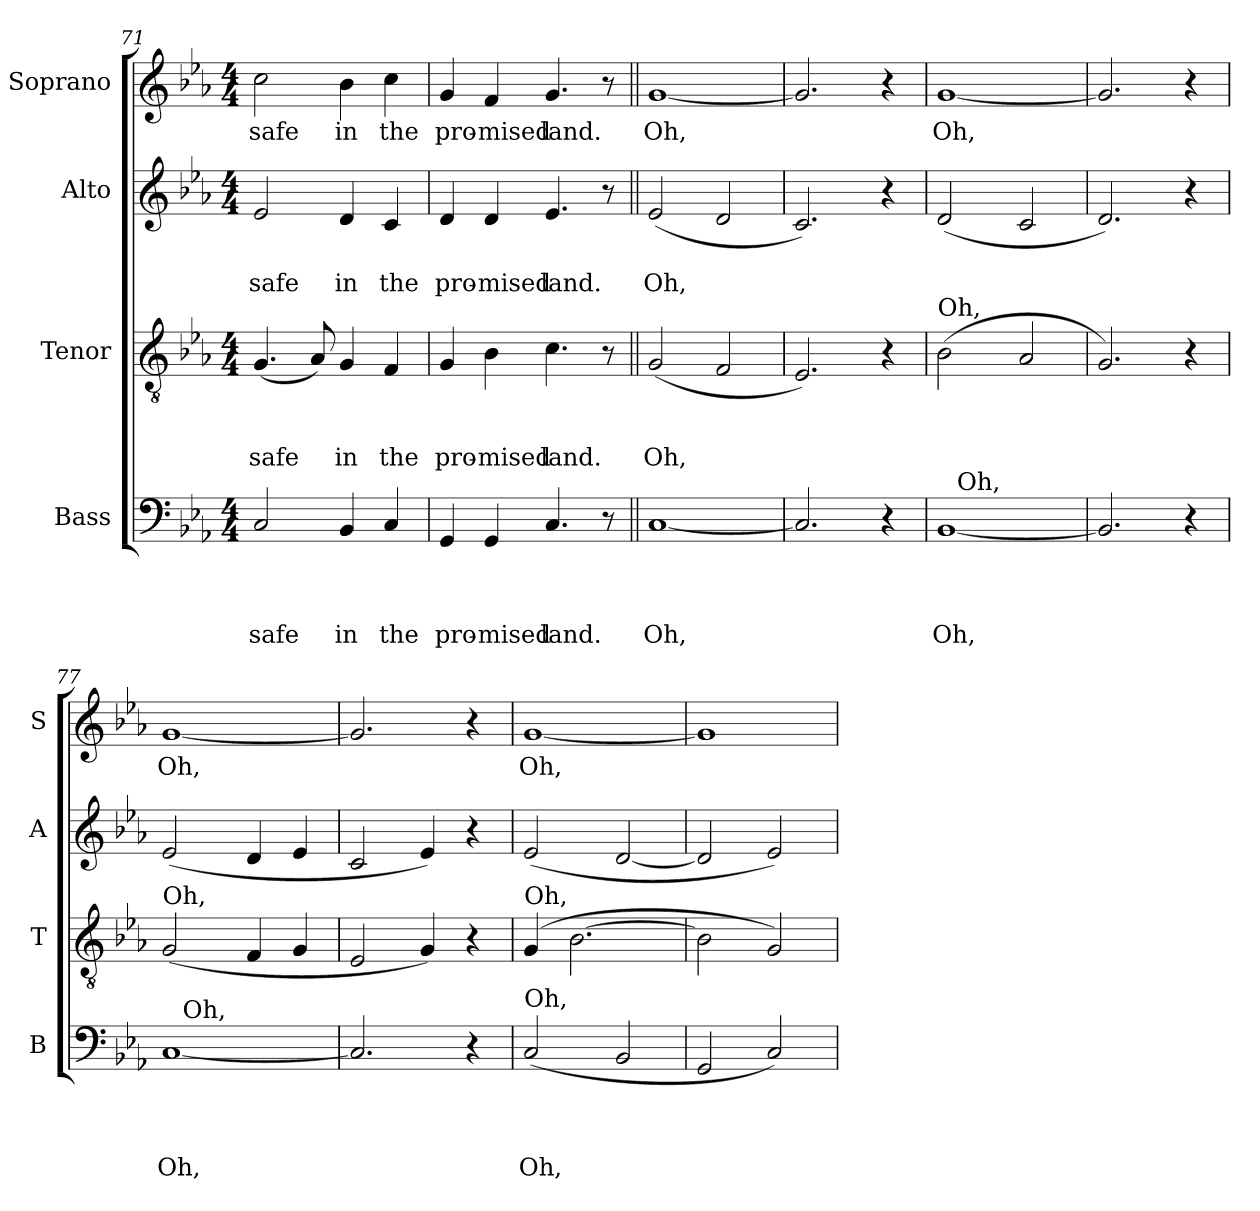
**kern	**text	**text	**text	**text	**kern	**text	**text	**text	**kern	**text	**text	**kern	**text
*part4	*part4	*part4	*part4	*part4	*part3	*part3	*part3	*part3	*part2	*part2	*part2	*part1	*part1
*staff4	*staff4	*staff4	*staff4	*staff4	*staff3	*staff3	*staff3	*staff3	*staff2	*staff2	*staff2	*staff1	*staff1
*I"Bass	*	*	*	*	*I"Tenor	*	*	*	*I"Alto	*	*	*I"Soprano	*
*I'B	*	*	*	*	*I'T	*	*	*	*I'A	*	*	*I'S	*
*clefF4	*	*	*	*	*clefGv2	*	*	*	*clefG2	*	*	*clefG2	*
*k[b-e-a-]	*	*	*	*	*k[b-e-a-]	*	*	*	*k[b-e-a-]	*	*	*k[b-e-a-]	*
*E-:	*	*	*	*	*E-:	*	*	*	*E-:	*	*	*E-:	*
*M4/4	*	*	*	*	*M4/4	*	*	*	*M4/4	*	*	*M4/4	*
=71	=71	=71	=71	=71	=71	=71	=71	=71	=71	=71	=71	=71	=71
!	!	!	!	!LO:LY:b	!	!	!	!LO:LY:b	!	!	!LO:LY:b	!	!LO:LY:b
2C/	.	.	.	safe	(<4.G/	.	.	safe	2e-/	.	safe	2cc\	safe
.	.	.	.	.	8A-/)	.	.	.	.	.	.	.	.
!	!	!	!	!LO:LY:b	!	!	!	!LO:LY:b	!	!	!LO:LY:b	!	!LO:LY:b
4BB-/	.	.	.	in	4G/	.	.	in	4d/	.	in	4b-\	in
!	!	!	!	!LO:LY:b	!	!	!	!LO:LY:b	!	!	!LO:LY:b	!	!LO:LY:b
4C/	.	.	.	the	4F/	.	.	the	4c/	.	the	4cc\	the
=72	=72	=72	=72	=72	=72	=72	=72	=72	=72	=72	=72	=72	=72
!	!	!	!	!LO:LY:b	!	!	!	!LO:LY:b	!	!	!LO:LY:b	!	!LO:LY:b
4GG/	.	.	.	pro-	4G/	.	.	pro-	4d/	.	pro-	4g/	pro-
!	!	!	!	!LO:LY:b	!	!	!	!LO:LY:b	!	!	!LO:LY:b	!	!LO:LY:b
4GG/	.	.	.	-mised	4B-\	.	.	-mised	4d/	.	-mised	4f/	-mised
!	!	!	!	!LO:LY:b	!	!	!	!LO:LY:b	!	!	!LO:LY:b	!	!LO:LY:b
4.C/	.	.	.	land.	4.c\	.	.	land.	4.e-/	.	land.	4.g/	land.
8r	.	.	.	.	8r	.	.	.	8r	.	.	8r	.
=73||	=73||	=73||	=73||	=73||	=73||	=73||	=73||	=73||	=73||	=73||	=73||	=73||	=73||
!	!	!	!	!LO:LY:b	!	!	!	!LO:LY:b	!	!	!LO:LY:b	!	!LO:LY:b
[<1C	.	.	.	Oh,	(<2G/	.	.	Oh,	(<2e-/	.	Oh,	[<1g	Oh,
.	.	.	.	.	2F/	.	.	.	2d/	.	.	.	.
!!LO:LB:g=z
=74	=74	=74	=74	=74	=74	=74	=74	=74	=74	=74	=74	=74	=74
2.C/]	.	.	.	.	2.E-/)	.	.	.	2.c/)	.	.	2.g/]	.
4r	.	.	.	.	4r	.	.	.	4r	.	.	4r	.
=75	=75	=75	=75	=75	=75	=75	=75	=75	=75	=75	=75	=75	=75
!	!	!	!	!	!LO:TX:a:t=Oh,	!	!	!	!	!	!	!	!
!	!	!	!	!LO:LY:b	!	!	!	!	!	!	!	!	!LO:LY:b
*^	*	*	*	*	*	*	*	*	*	*	*	*	*
[<1BB-	16ryy	.	.	.	Oh,	(>2B-\	.	.	.	(<2d/	.	.	[<1g	Oh,
!	!LO:TX:a:t=Oh,	!	!	!	!	!	!	!	!	!	!	!	!	!
.	2...ryy	.	.	.	.	.	.	.	.	.	.	.	.	.
.	.	.	.	.	.	2A-/	.	.	.	2c/	.	.	.	.
*v	*v	*	*	*	*	*	*	*	*	*	*	*	*	*
=76	=76	=76	=76	=76	=76	=76	=76	=76	=76	=76	=76	=76	=76
2.BB-/]	.	.	.	.	2.G/)	.	.	.	2.d/)	.	.	2.g/]	.
4r	.	.	.	.	4r	.	.	.	4r	.	.	4r	.
=77	=77	=77	=77	=77	=77	=77	=77	=77	=77	=77	=77	=77	=77
!	!	!	!	!	!LO:TX:a:t=Oh,	!	!	!	!	!	!	!	!
!	!	!	!	!LO:LY:b	!	!	!	!	!	!	!	!	!LO:LY:b
*^	*	*	*	*	*	*	*	*	*	*	*	*	*
[<1C	16ryy	.	.	.	Oh,	(<2G/	.	.	.	(<2e-/	.	.	[<1g	Oh,
!	!LO:TX:a:t=Oh,	!	!	!	!	!	!	!	!	!	!	!	!	!
.	2...ryy	.	.	.	.	.	.	.	.	.	.	.	.	.
.	.	.	.	.	.	4F/	.	.	.	4d/	.	.	.	.
.	.	.	.	.	.	4G/	.	.	.	4e-/	.	.	.	.
*v	*v	*	*	*	*	*	*	*	*	*	*	*	*	*
=78	=78	=78	=78	=78	=78	=78	=78	=78	=78	=78	=78	=78	=78
2.C/]	.	.	.	.	2E-/	.	.	.	2c/	.	.	2.g/]	.
.	.	.	.	.	4G/)	.	.	.	4e-/)	.	.	.	.
4r	.	.	.	.	4r	.	.	.	4r	.	.	4r	.
=79	=79	=79	=79	=79	=79	=79	=79	=79	=79	=79	=79	=79	=79
!	!	!	!	!	!LO:TX:a:t=Oh,	!	!	!	!	!	!	!	!
!LO:TX:a:t=Oh,	!	!	!	!	!	!	!	!	!	!	!	!	!
!	!	!	!	!LO:LY:b	!	!	!	!	!	!	!	!	!LO:LY:b
(<2C/	.	.	.	Oh,	(4G/	.	.	.	(<2e-/	.	.	[<1g	Oh,
.	.	.	.	.	[>2.B-\	.	.	.	.	.	.	.	.
2BB-/	.	.	.	.	.	.	.	.	[<2d/	.	.	.	.
=80	=80	=80	=80	=80	=80	=80	=80	=80	=80	=80	=80	=80	=80
2GG/	.	.	.	.	2B-\]	.	.	.	2d/]	.	.	1g]	.
2C/)	.	.	.	.	2G/)	.	.	.	2e-/)	.	.	.	.
=	=	=	=	=	=	=	=	=	=	=	=	=	=
*-	*-	*-	*-	*-	*-	*-	*-	*-	*-	*-	*-	*-	*-
